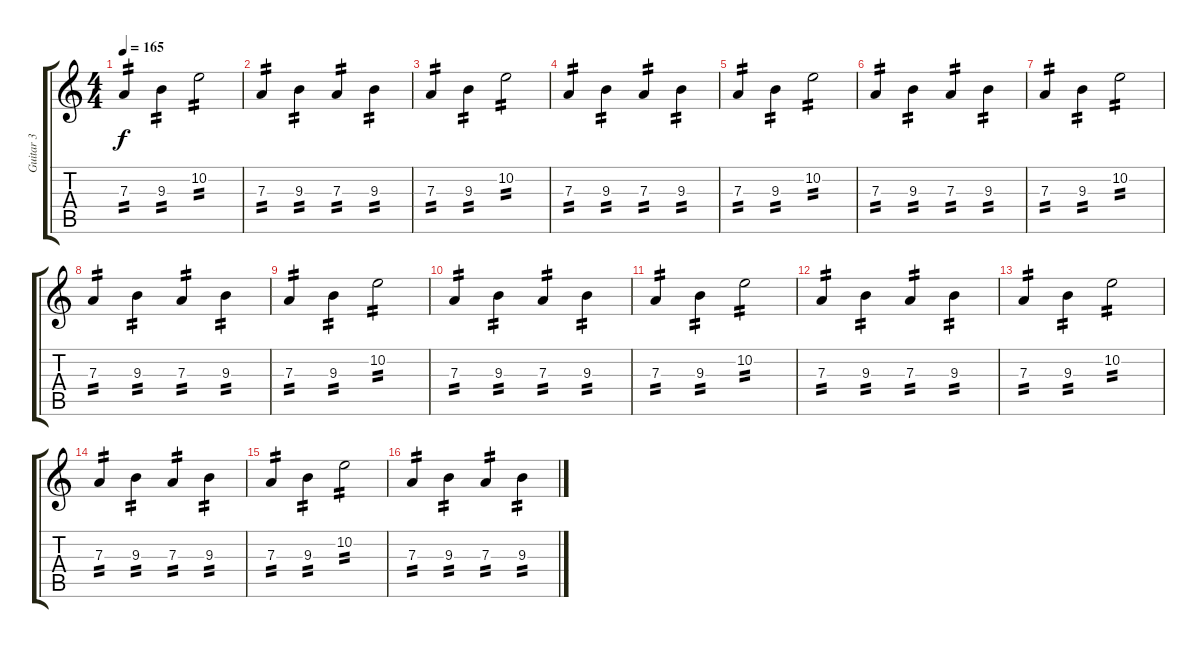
\track ("Guitar 3" "Guitar 3") {instrument distortionguitar}
\staff {score tabs}
\tuning (B3 Gb3 D3 A2 E2 B1) {hide}
\ts (4 4)
\tempo 165
\clef g2
\ks aminor
7.3.4{tp 2 dy f} 9.3.4{tp 2} 10.2.2{tp 2} |
7.3.4{tp 2} 9.3.4{tp 2} 7.3.4{tp 2} 9.3.4{tp 2} |
7.3.4{tp 2} 9.3.4{tp 2} 10.2.2{tp 2} |
7.3.4{tp 2} 9.3.4{tp 2} 7.3.4{tp 2} 9.3.4{tp 2} |
7.3.4{tp 2} 9.3.4{tp 2} 10.2.2{tp 2} |
7.3.4{tp 2} 9.3.4{tp 2} 7.3.4{tp 2} 9.3.4{tp 2} |
7.3.4{tp 2} 9.3.4{tp 2} 10.2.2{tp 2} |
7.3.4{tp 2} 9.3.4{tp 2} 7.3.4{tp 2} 9.3.4{tp 2} |
7.3.4{tp 2} 9.3.4{tp 2} 10.2.2{tp 2} |
7.3.4{tp 2} 9.3.4{tp 2} 7.3.4{tp 2} 9.3.4{tp 2} |
7.3.4{tp 2} 9.3.4{tp 2} 10.2.2{tp 2} |
7.3.4{tp 2} 9.3.4{tp 2} 7.3.4{tp 2} 9.3.4{tp 2} |
7.3.4{tp 2} 9.3.4{tp 2} 10.2.2{tp 2} |
7.3.4{tp 2 volume 12} 9.3.4{tp 2} 7.3.4{tp 2} 9.3.4{tp 2} |
7.3.4{tp 2} 9.3.4{tp 2} 10.2.2{tp 2} |
7.3.4{tp 2} 9.3.4{tp 2} 7.3.4{tp 2} 9.3.4{tp 2}
